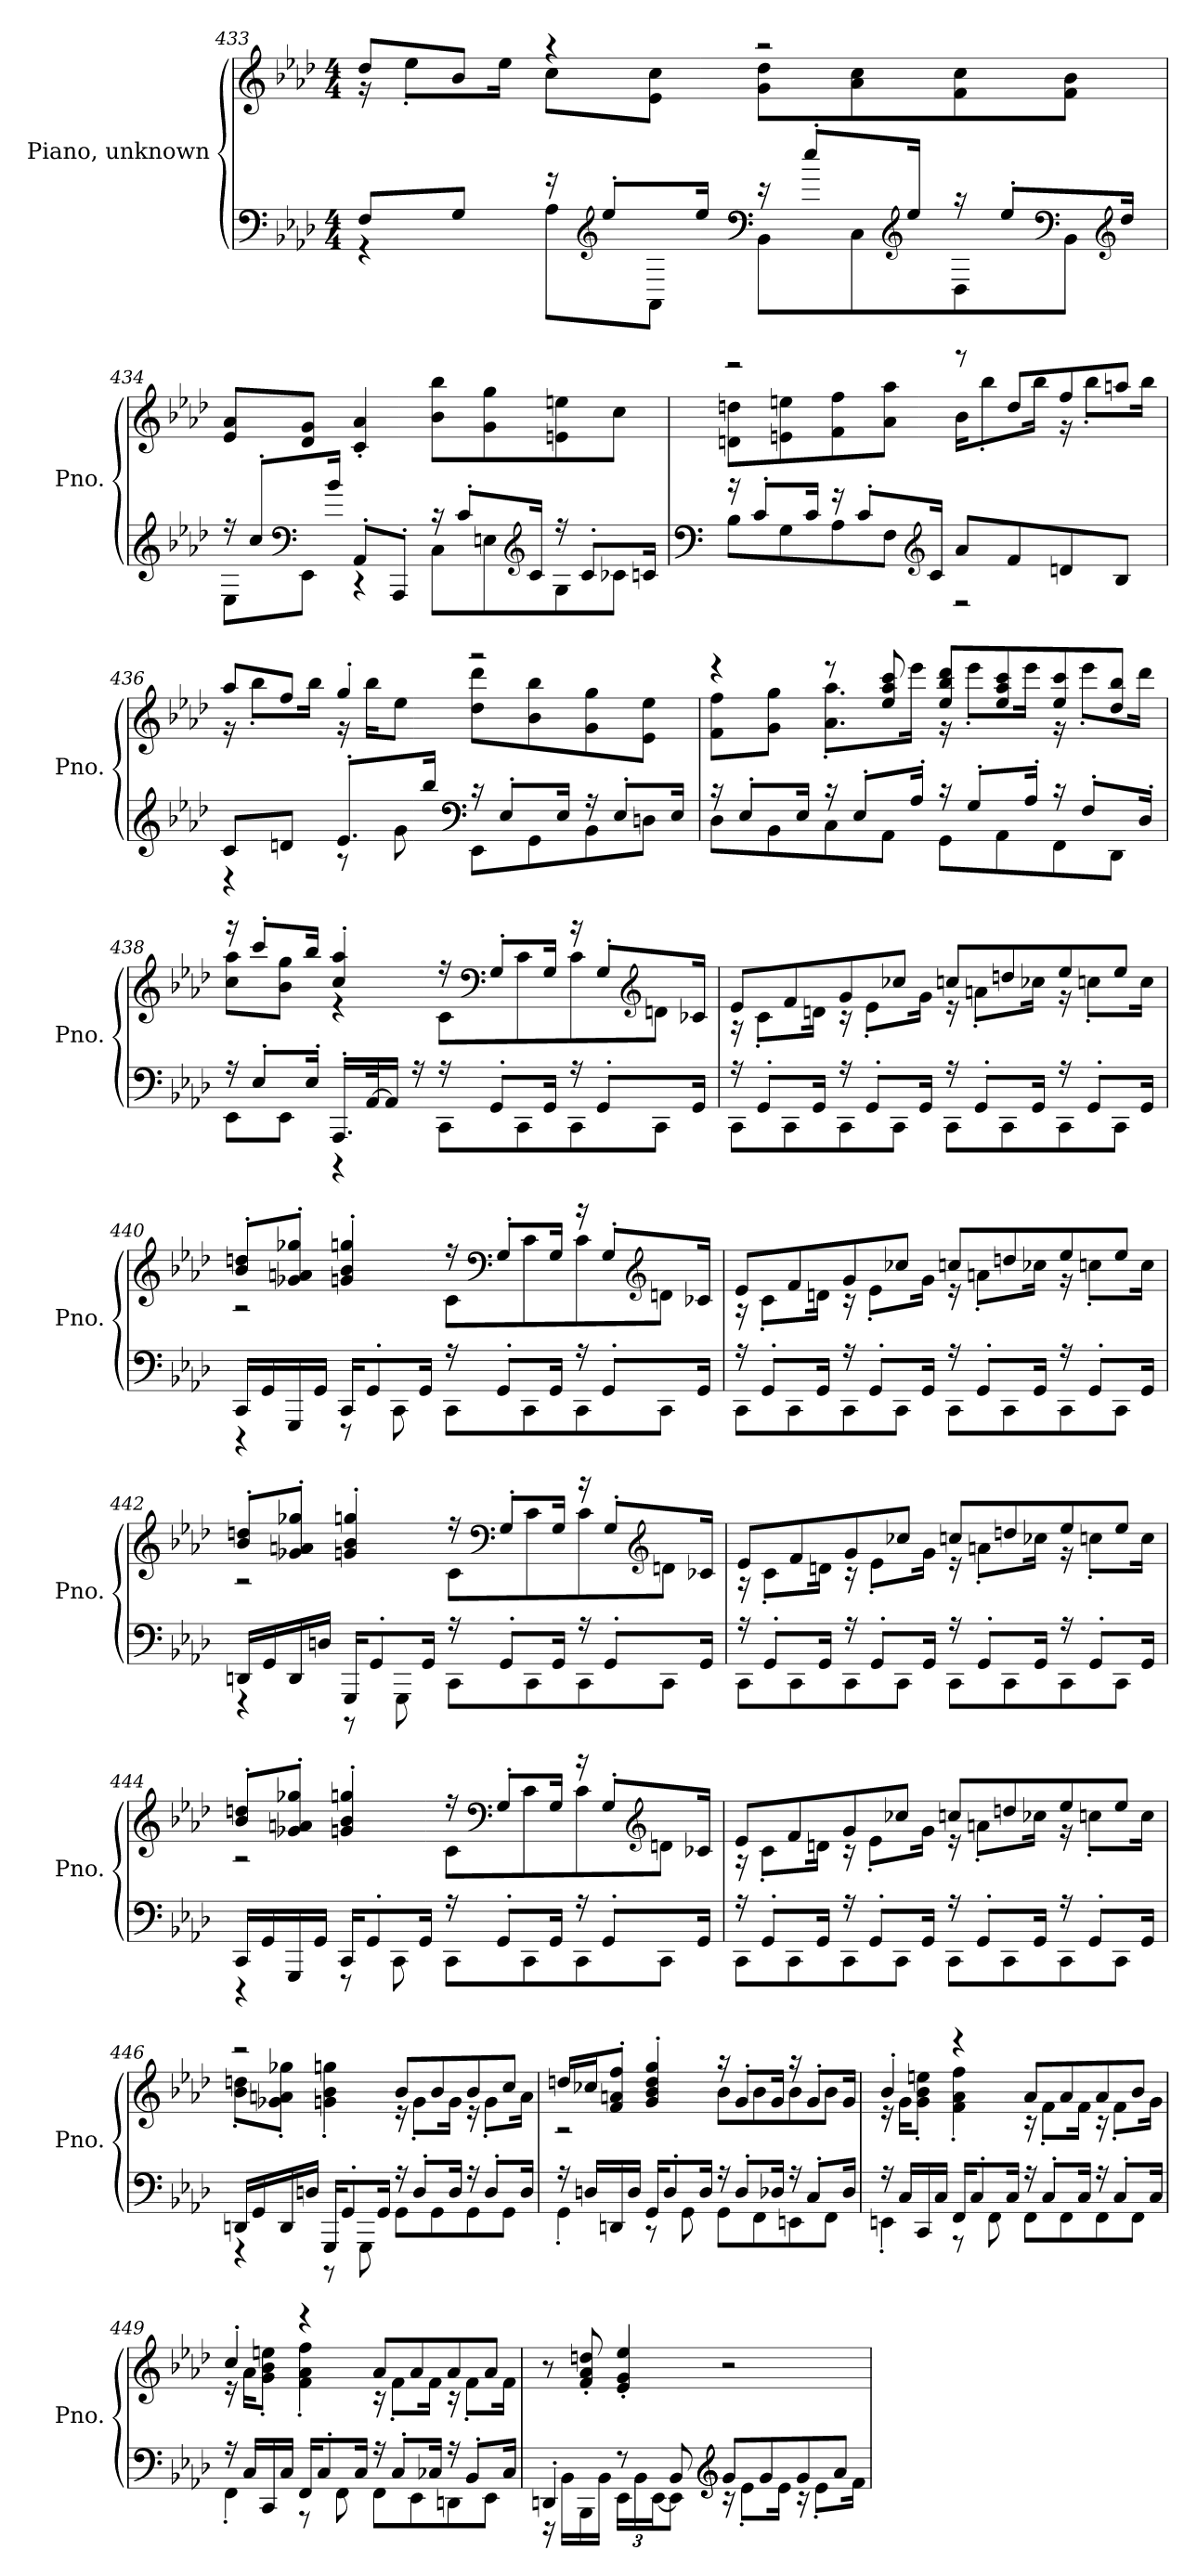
**kern	**kern
*part1	*part1
*staff2	*staff1
*I"Piano, unknown	*
*I'Pno.	*
*clefF4	*clefG2
*k[b-e-a-d-]	*k[b-e-a-d-]
*M4/4	*M4/4
=433	=433
*^	*^
8F/L	4r	8dd-/L	16r
.	.	.	8ee-'\L
8G/J	.	8b-/J	.
.	.	.	16ee-\Jk
16r	8A-\L	4r	8cc\L
*clefG2	*	*	*
8ee-'/L	.	.	.
.	8AA-\J	.	8e-\ 8cc\J
16ee-/Jk	.	.	.
*clefF4	*	*	*
16r	8BB-\L	2r	8g\ 8dd-\L
8ee-'/L	.	.	.
.	8C\	.	8a-\ 8cc\
*clefG2	*	*	*
16ee-/Jk	.	.	.
16r	8D-\	.	8f\ 8cc\
8ee-'/L	.	.	.
*clefF4	*	*	*
.	8BB-\J	.	8f\ 8b-\J
*clefG2	*	*	*
16dd-/Jk	.	.	.
*	*	*v	*v
!!LO:LB:g=z
=434	=434	=434
16r	8E-\L	8e-/ 8a-/L
8cc'/L	.	.
*clefF4	*	*
.	8EE-\J	8d-/ 8g/J
16b-/Jk	.	.
8AA-'/L	4r	4c/' 4a-/'
8AAA-'/J	.	.
16r	8C\L	8b-\ 8bb-\L
8c'/L	.	.
.	8En\	8g\ 8gg\
*clefG2	*	*
16c/Jk	.	.
16r	8G\	8en\ 8een\
8c'/L	.	.
.	8c-X\J	8cc\J
16cn/Jk	.	.
=435	=435	=435
*clefF4	*	*
*	*	*^
16r	8B-\L	2r	8dn\ 8ddn\L
8c'/L	.	.	.
.	8G\	.	8en\ 8een\
16c/Jk	.	.	.
16r	8A-\	.	8f\ 8ff\
8c'/L	.	.	.
.	8F\J	.	8a-\ 8aa-\J
*clefG2	*	*	*
16c/Jk	.	.	.
8a-/L	2r	8r	16b-\KL
.	.	.	8bb-'\
8f/	.	8dd/L	.
.	.	.	16bb-\Jk
8dn/	.	8ff/	16r
.	.	.	8bb-'\L
8B-/J	.	8aan/J	.
.	.	.	16bb-\Jk
!!LO:LB:g=z	!!
=436	=436	=436	=436
8c/L	4r	8aa-/L	16r
.	.	.	8bb-'\L
8dn/J	.	8ff/J	.
.	.	.	16bb-\Jk
8.e-'/L	8r	4gg'/	16r
.	.	.	16bb-\KL
.	8g\	.	8ee-\J
16bb-/Jk	.	.	.
*clefF4	*	*	*
16r	8EE-\L	2r	8dd-\ 8ddd-\L
8E-'/L	.	.	.
.	8GG\	.	8b-\ 8bb-\
16E-/Jk	.	.	.
16r	8BB-\	.	8g\ 8gg\
8E-'/L	.	.	.
.	8Dn\J	.	8e-\ 8ee-\J
16E-/Jk	.	.	.
=437	=437	=437	=437
16r	8D-\L	4r	8f\ 8ff\L
8E-'/L	.	.	.
.	8BB-\	.	8g\ 8gg\J
16E-/Jk	.	.	.
16r	8C\	8r	8.a-\' 8.aa-\'L
8E-'/L	.	.	.
.	8AA-\J	8ee-/ 8aa-/ 8ccc/	.
16A-'/Jk	.	.	16eee-\Jk
16r	8GG\L	8ee-/ 8bb-/ 8ddd-/L	16r
8G'/L	.	.	8eee-'\L
.	8AA-\	8ee-/ 8aa-/ 8ccc/	.
16A-'/Jk	.	.	16eee-\Jk
16r	8FF\	8ee-/ 8ccc/	16r
8F'/L	.	.	8eee-'\L
.	8DD-\J	8dd-/ 8bb-/J	.
16D-'/Jk	.	.	16ddd-\Jk
!!LO:LB:g=z	!!
=438	=438	=438	=438
16r	8EE-\L	16r	8cc\ 8aa-\L
8E-'/L	.	8ccc'/L	.
.	8EE-\J	.	8b-\ 8gg\J
16E-'/Jk	.	16bb-/Jk	.
16.AAA-'/LL	4r	4cc/' 4aa-/'	4r
[32AA-/K	.	.	.
16AA-/JJ]	.	.	.
16r	.	.	.
16r	8CC\L	16r	8c\L
*	*	*clefF4	*
8GG'/L	.	8G'/L	.
.	8CC\	.	8c\
16GG/Jk	.	16G/Jk	.
16r	8CC\	16r	8c\
8GG'/L	.	8G'/L	.
*	*	*clefG2	*
.	8CC\J	.	8dn\J
16GG/Jk	.	16c-X/Jk	.
=439	=439	=439	=439
16r	8CC\L	8e-/L	16r
8GG'/L	.	.	8c'\L
.	8CC\	8f/	.
16GG/Jk	.	.	16dn\Jk
16r	8CC\	8g/	16r
8GG'/L	.	.	8e-'\L
.	8CC\J	8cc-X/J	.
16GG/Jk	.	.	16g\Jk
16r	8CC\L	8ccn/L	16r
8GG'/L	.	.	8an'\L
.	8CC\	8ddn/	.
16GG/Jk	.	.	16cc-X\Jk
16r	8CC\	8ee-/	16r
8GG'/L	.	.	8ccn'\L
.	8CC\J	8ee-/J	.
16GG/Jk	.	.	16cc\Jk
!!LO:PB:g=z	!!
=440	=440	=440	=440
16CC/LL	4r	8b-/' 8ddn/'L	2r
16GG/	.	.	.
16GGG/	.	8g-X/' 8an/' 8gg-X/'J	.
16GG/JJ	.	.	.
16CC/KL	8r	4gn/' 4b-/' 4ggn/'	.
8GG'/	.	.	.
.	8CC\	.	.
16GG/Jk	.	.	.
16r	8CC\L	16r	8c\L
*	*	*clefF4	*
8GG'/L	.	8G'/L	.
.	8CC\	.	8c\
16GG/Jk	.	16G/Jk	.
16r	8CC\	16r	8c\
8GG'/L	.	8G'/L	.
*	*	*clefG2	*
.	8CC\J	.	8dn\J
16GG/Jk	.	16c-X/Jk	.
=441	=441	=441	=441
16r	8CC\L	8e-/L	16r
8GG'/L	.	.	8c'\L
.	8CC\	8f/	.
16GG/Jk	.	.	16dn\Jk
16r	8CC\	8g/	16r
8GG'/L	.	.	8e-'\L
.	8CC\J	8cc-X/J	.
16GG/Jk	.	.	16g\Jk
16r	8CC\L	8ccn/L	16r
8GG'/L	.	.	8an'\L
.	8CC\	8ddn/	.
16GG/Jk	.	.	16cc-X\Jk
16r	8CC\	8ee-/	16r
8GG'/L	.	.	8ccn'\L
.	8CC\J	8ee-/J	.
16GG/Jk	.	.	16cc\Jk
!!LO:LB:g=z	!!
=442	=442	=442	=442
16DDn/LL	4r	8b-/' 8ddn/'L	2r
16GG/	.	.	.
16DD/	.	8g-X/' 8an/' 8gg-X/'J	.
16Dn/JJ	.	.	.
16GGG/KL	8r	4gn/' 4b-/' 4ggn/'	.
8GG'/	.	.	.
.	8GGG\	.	.
16GG/Jk	.	.	.
16r	8CC\L	16r	8c\L
*	*	*clefF4	*
8GG'/L	.	8G'/L	.
.	8CC\	.	8c\
16GG/Jk	.	16G/Jk	.
16r	8CC\	16r	8c\
8GG'/L	.	8G'/L	.
*	*	*clefG2	*
.	8CC\J	.	8dn\J
16GG/Jk	.	16c-X/Jk	.
=443	=443	=443	=443
16r	8CC\L	8e-/L	16r
8GG'/L	.	.	8c'\L
.	8CC\	8f/	.
16GG/Jk	.	.	16dn\Jk
16r	8CC\	8g/	16r
8GG'/L	.	.	8e-'\L
.	8CC\J	8cc-X/J	.
16GG/Jk	.	.	16g\Jk
16r	8CC\L	8ccn/L	16r
8GG'/L	.	.	8an'\L
.	8CC\	8ddn/	.
16GG/Jk	.	.	16cc-X\Jk
16r	8CC\	8ee-/	16r
8GG'/L	.	.	8ccn'\L
.	8CC\J	8ee-/J	.
16GG/Jk	.	.	16cc\Jk
!!LO:LB:g=z	!!
=444	=444	=444	=444
16CC/LL	4r	8b-/' 8ddn/'L	2r
16GG/	.	.	.
16GGG/	.	8g-X/' 8an/' 8gg-X/'J	.
16GG/JJ	.	.	.
16CC/KL	8r	4gn/' 4b-/' 4ggn/'	.
8GG'/	.	.	.
.	8CC\	.	.
16GG/Jk	.	.	.
16r	8CC\L	16r	8c\L
*	*	*clefF4	*
8GG'/L	.	8G'/L	.
.	8CC\	.	8c\
16GG/Jk	.	16G/Jk	.
16r	8CC\	16r	8c\
8GG'/L	.	8G'/L	.
*	*	*clefG2	*
.	8CC\J	.	8dn\J
16GG/Jk	.	16c-X/Jk	.
=445	=445	=445	=445
16r	8CC\L	8e-/L	16r
8GG'/L	.	.	8c'\L
.	8CC\	8f/	.
16GG/Jk	.	.	16dn\Jk
16r	8CC\	8g/	16r
8GG'/L	.	.	8e-'\L
.	8CC\J	8cc-X/J	.
16GG/Jk	.	.	16g\Jk
16r	8CC\L	8ccn/L	16r
8GG'/L	.	.	8an'\L
.	8CC\	8ddn/	.
16GG/Jk	.	.	16cc-X\Jk
16r	8CC\	8ee-/	16r
8GG'/L	.	.	8ccn'\L
.	8CC\J	8ee-/J	.
16GG/Jk	.	.	16cc\Jk
!!LO:LB:g=z	!!
=446	=446	=446	=446
16DDn/LL	4r	2r	8b-\' 8ddn\'L
16GG/	.	.	.
16DD/	.	.	8g-X\' 8an\' 8gg-X\'J
16Dn/JJ	.	.	.
16GGG/KL	8r	.	4gn\' 4b-\' 4ggn\'
8GG'/	.	.	.
.	8GGG\	.	.
16GG/Jk	.	.	.
16r	8GG\L	8b-/L	16r
8D'/L	.	.	8g'\L
.	8GG\	8b-/	.
16D/Jk	.	.	16g\Jk
16r	8GG\	8b-/	16r
8D'/L	.	.	8g'\L
.	8GG\J	8cc/J	.
16D/Jk	.	.	16a\Jk
=447	=447	=447	=447
16r	4GG'\	16ddn/LL	2r
16Dn/LL	.	16cc-X/J	.
16DDn/	.	8f/' 8an/' 8ff/'J	.
16D/JJ	.	.	.
16GG/KL	8r	4g/' 4b-/' 4dd/' 4gg/'	.
8D'/	.	.	.
.	8GG\	.	.
16D/Jk	.	.	.
16r	8GG\L	16r	8b-\L
8D'/L	.	8g'/L	.
.	8FF\	.	8b-\
16D-X/Jk	.	16g/Jk	.
16r	8EEn\	16r	8b-\
8C'/L	.	8g'/L	.
.	8FF\J	.	8b-\J
16D-/Jk	.	16g/Jk	.
!!LO:LB:g=z	!!
=448	=448	=448	=448
16r	4EEn'\	4b-'/	16r
16C/LL	.	.	16g\KL
16CC/	.	.	8g\' 8b-\' 8een\'J
16C/JJ	.	.	.
16FF/KL	8r	4r	4f\' 4a-\' 4ff\'
8C'/	.	.	.
.	8FF\	.	.
16C/Jk	.	.	.
16r	8FF\L	8a-/L	16r
8C'/L	.	.	8f'\L
.	8FF\	8a-/	.
16C/Jk	.	.	16f\Jk
16r	8FF\	8a-/	16r
8C'/L	.	.	8f'\L
.	8FF\J	8b-/J	.
16C/Jk	.	.	16g\Jk
=449	=449	=449	=449
16r	4FF'\	4cc'/	16r
16C/LL	.	.	16a-\KL
16CC/	.	.	8g\' 8b-\' 8een\'J
16C/JJ	.	.	.
16FF/KL	8r	4r	4f\' 4a-\' 4ff\'
8C'/	.	.	.
.	8FF\	.	.
16C/Jk	.	.	.
16r	8FF\L	8a-/L	16r
8C'/L	.	.	8f'\L
.	8EE-\	8a-/	.
16C-X/Jk	.	.	16f\Jk
16r	8DDn\	8a-/	16r
8BB-'/L	.	.	8f'\L
.	8EE-\J	8a-/J	.
16C-/Jk	.	.	16f\Jk
*	*	*v	*v
!!LO:LB:g=z
=450	=450	=450
4DDn'/	16r	8r
.	16BB-\LL	.
.	16BBB-\	8f/' 8a-/' 8ddn/'
.	16BB-\JJ	.
*	*Xbrackettup	*
8r	24EE-\LL	4e-/' 4g/' 4ee-/'
.	24BB-\	.
.	[24EE-\J	.
8BB-/	8EE-\J]	.
*clefG2	*	*
8g/L	16r	2r
.	8e-'\L	.
8g/	.	.
.	16e-\Jk	.
8g/	16r	.
.	8e-'\L	.
8a-/J	.	.
.	16f\Jk	.
*v	*v	*
=	=
*-	*-
